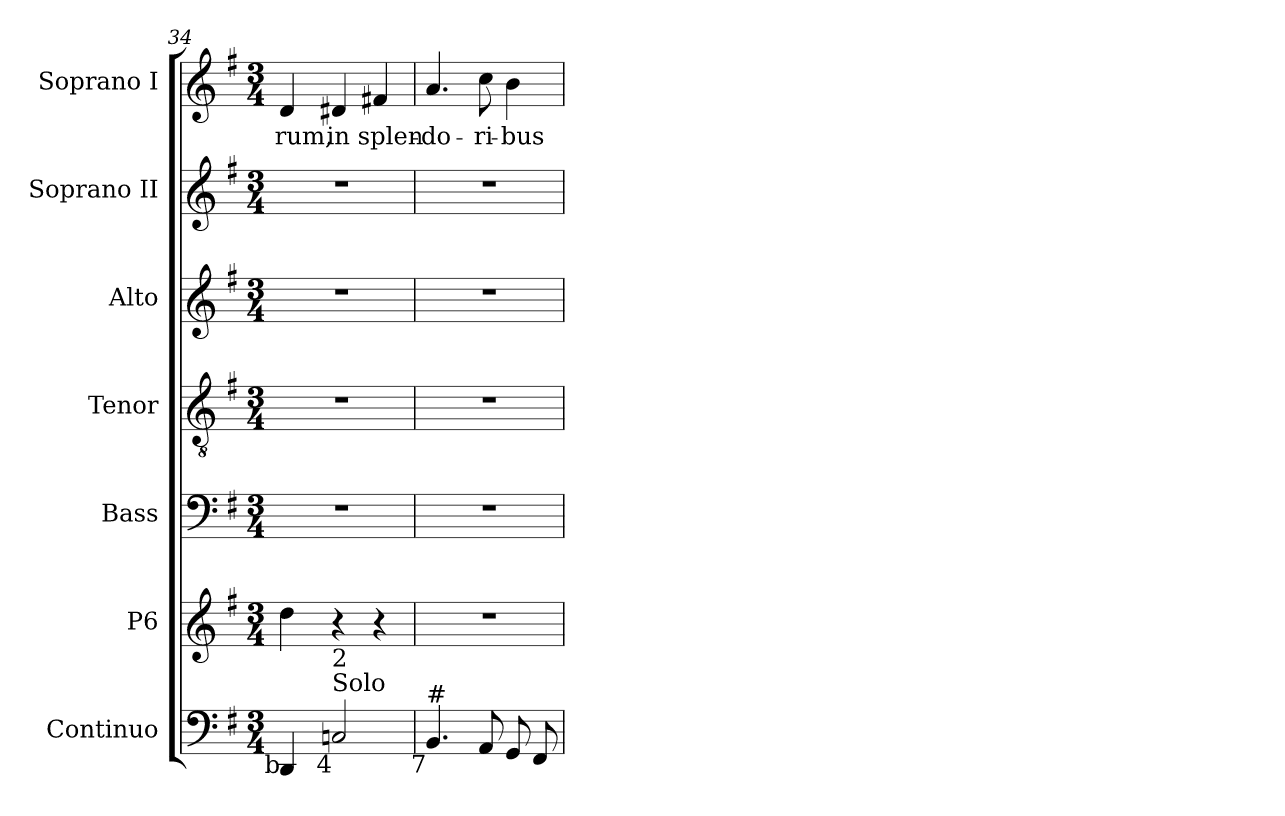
**kern	**kern	**kern	**kern	**kern	**kern	**kern	**text
*part7	*part6	*part5	*part4	*part3	*part2	*part1	*part1
*staff7	*staff6	*staff5	*staff4	*staff3	*staff2	*staff1	*staff1
*I"Continuo	*I"P6	*I"Bass	*I"Tenor	*I"Alto	*I"Soprano II	*I"Soprano I	*
*	*	*I'B.	*I'T.	*I'A.	*I'S.	*I'S.	*
*clefF4	*clefG2	*clefF4	*clefGv2	*clefG2	*clefG2	*clefG2	*
*	*	*	*ITrd7c12	*	*	*	*
*k[f#]	*k[f#]	*k[f#]	*k[f#]	*k[f#]	*k[f#]	*k[f#]	*
*G:	*G:	*G:	*G:	*G:	*G:	*G:	*
*M3/4	*M3/4	*M3/4	*M3/4	*M3/4	*M3/4	*M3/4	*
=34	=34	=34	=34	=34	=34	=34	=34
!	!	!LO:N:vis=1	!LO:N:vis=1	!LO:N:vis=1	!LO:N:vis=1	!	!
!LO:TX:b:rj:t=b	!	!	!	!	!	!	!
!	!	!	!	!	!	!	!LO:LY:b:color=#000000
4DDi/	4ddi\	2.r	2.r	2.r	2.r	4di/	-rum,
!LO:TX:a:t=Solo	!	!	!	!	!	!	!
!LO:TX:b:rj:t=4	!	!	!	!	!	!	!
!LO:TX:t=2	!	!	!	!	!	!	!
!	!	!	!	!	!	!	!LO:LY:b:color=#000000
2Cni/	4r	.	.	.	.	4d#Xi/	in
!	!	!	!	!	!	!	!LO:LY:b:color=#000000
.	4r	.	.	.	.	4f#Xi/	splen-
=35	=35	=35	=35	=35	=35	=35	=35
!	!LO:N:vis=1	!LO:N:vis=1	!LO:N:vis=1	!LO:N:vis=1	!LO:N:vis=1	!	!
!LO:TX:b:rj:t=7	!	!	!	!	!	!	!
!LO:TX:t=#	!	!	!	!	!	!	!
!	!	!	!	!	!	!	!LO:LY:b:color=#000000
4.BBi/	2.r	2.r	2.r	2.r	2.r	4.ai/	-do-
!	!	!	!	!	!	!	!LO:LY:b:color=#000000
8AAi/	.	.	.	.	.	8cci\	-ri-
!	!	!	!	!	!	!	!LO:LY:b:color=#000000
8GGi/	.	.	.	.	.	4bi\	-bus
8FF#i/	.	.	.	.	.	.	.
=	=	=	=	=	=	=	=
*-	*-	*-	*-	*-	*-	*-	*-
